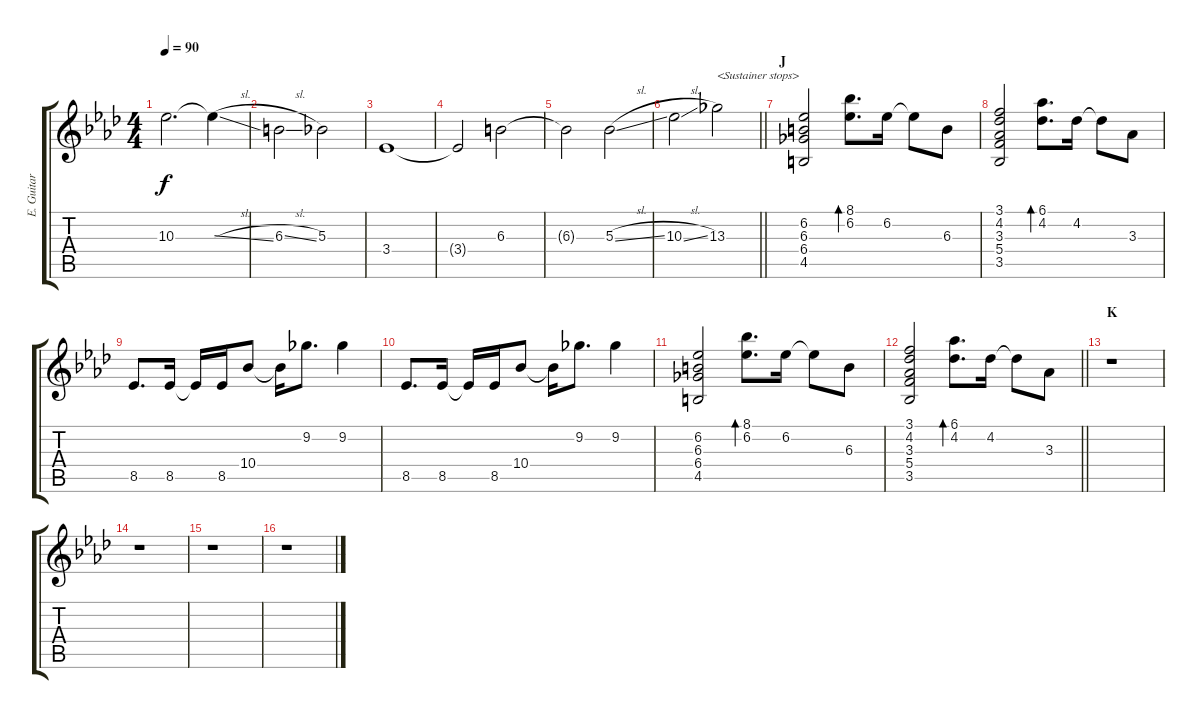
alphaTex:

\track ("E. Guitar I" "E. Guitar ") {instrument overdrivenguitar}
\staff {score tabs}
\tuning (D4 A3 F3 C3 G2 C2) {hide}
\ts (4 4)
\tempo 90
\clef g2
\ks ab
10.3.2{d dy f} 10.3{sl t}.4 |
6.3{sl}.2 5.3.2 |
3.4.1 |
3.4{t}.2 6.3.2 |
6.3{t}.2 5.3{sl}.2 |
\barLineRight lightlight
10.3{sl}.2 13.3.2{txt "<Sustainer stops>"} |
\section ("" "J")
(6.2 6.3 6.4 4.5).2 (8.1 6.2).8{d bd 120} 6.2.16 6.2{t}.8 6.3.8 |
(3.1 4.2 3.3 5.4 3.5).2 (6.1 4.2).8{d bd 120} 4.2.16 4.2{t}.8 3.3.8 |
8.5.8{d} 8.5.16 8.5{t}.16 8.5.16 10.4.8 10.4{t}.16 9.2.8{d} 9.2.4 |
8.5.8{d} 8.5.16 8.5{t}.16 8.5.16 10.4.8 10.4{t}.16 9.2.8{d} 9.2.4 |
(6.2 6.3 6.4 4.5).2 (8.1 6.2).8{d bd 120} 6.2.16 6.2{t}.8 6.3.8 |
\barLineRight lightlight
(3.1 4.2 3.3 5.4 3.5).2 (6.1 4.2).8{d bd 120} 4.2.16 4.2{t}.8 3.3.8 |
\section ("" "K")
r.1 |
r.1 |
r.1 |
r.1
